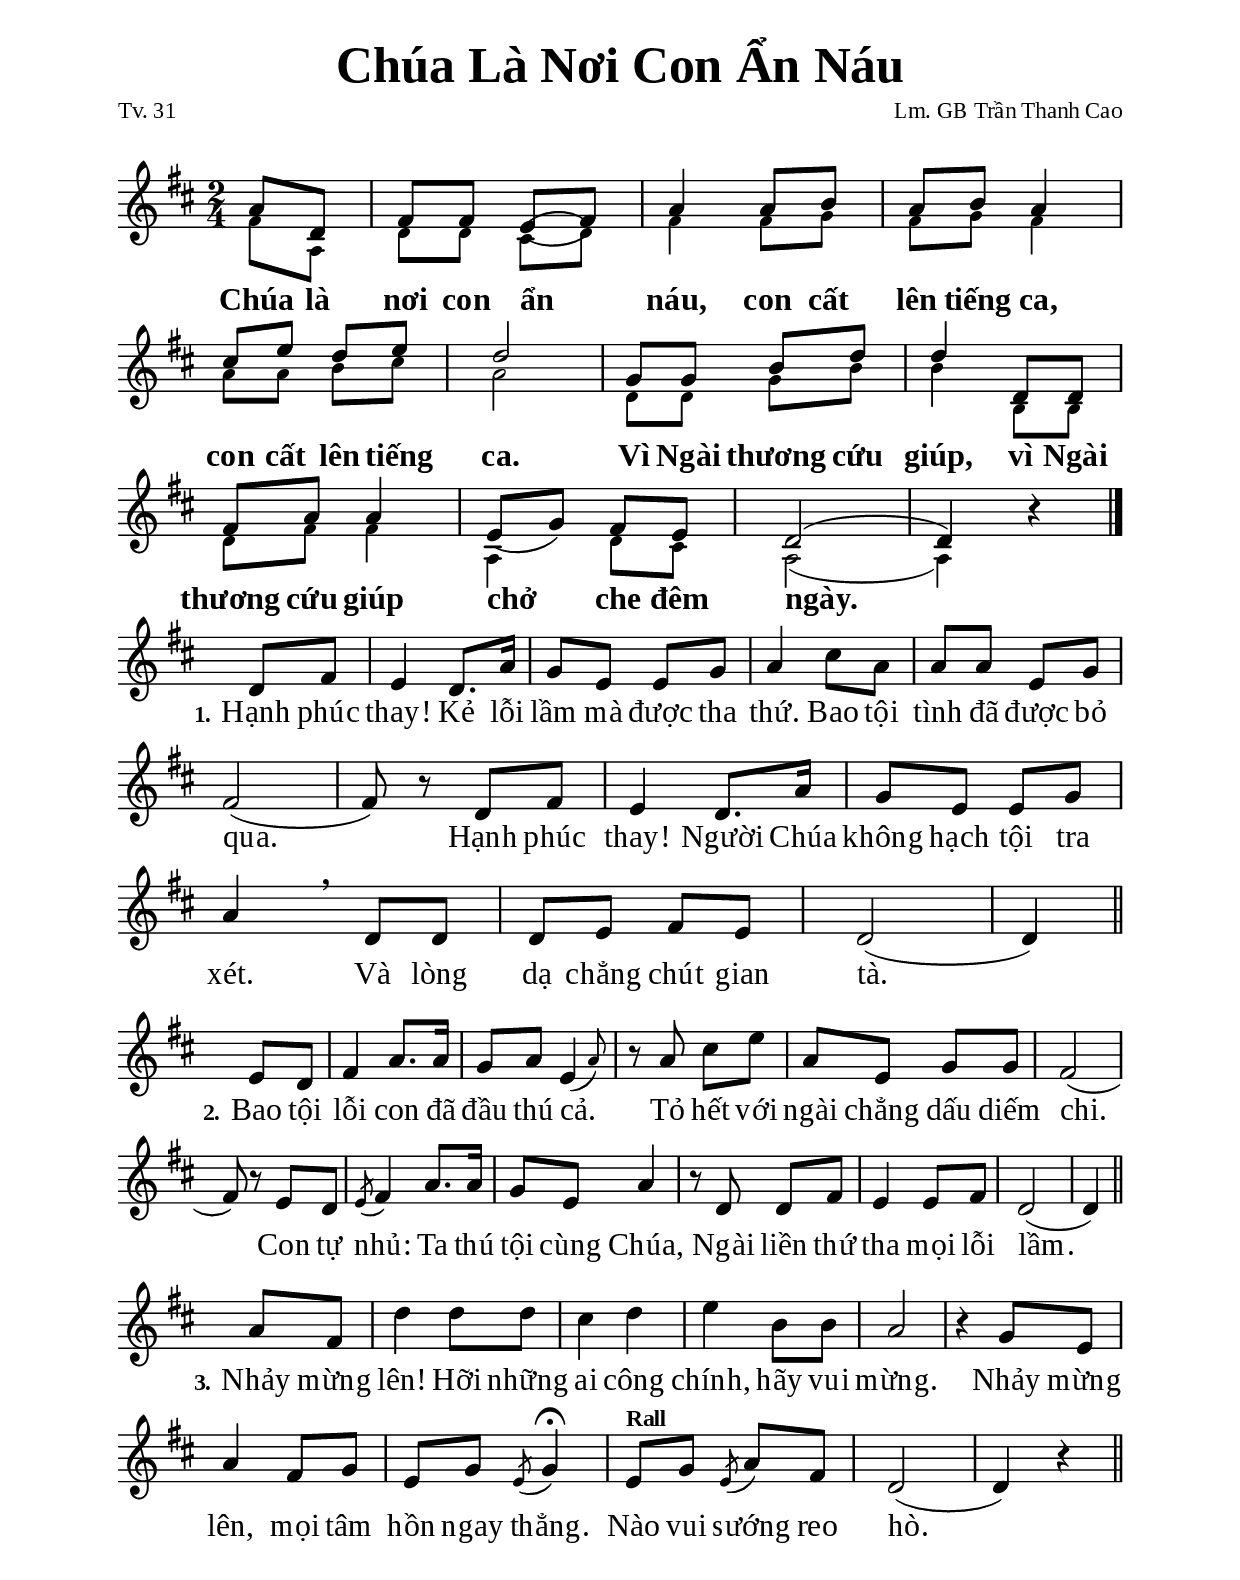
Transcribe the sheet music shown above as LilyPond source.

% Cài đặt chung
\version "2.20.0"
\include "english.ly"

\header {
  title = \markup { \fontsize #3 "Chúa Là Nơi Con Ẩn Náu" }
  poet = "Tv. 31"
  composer = "Lm. GB Trần Thanh Cao"
  arranger = " "
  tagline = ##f
}

\paper {
  #(set-paper-size "a4")
  top-margin = 10\mm
  bottom-margin = 10\mm
  left-margin = 20\mm
  right-margin = 20\mm
  indent = #0
  #(define fonts
    (make-pango-font-tree
      "Liberation Serif"
      "Liberation Serif"
      "Liberation Serif"
      (/ 20 20)))
  page-count = #1
}

% Nhạc điệp khúc
nhacDiepKhucSop = \relative c'' {
  \partial 4 a8 d, |
  fs fs e _(fs) |
  a4 a8 b |
  a b a4 |
  cs8 e d e |
  d2 |
  g,8 g b d |
  d4 d,8 d |
  fs a a4 |
  e8 _(g) fs e |
  d2 ( |
  d4) r \bar "|."
}

nhacDiepKhucBass = \relative c' {
  \override NoteHead.font-size = #-2
  \partial 4 fs8 a, |
  d d cs ^(d) |
  fs4 fs8 g |
  fs g fs4 |
  a8 a b cs |
  a2 |
  d,8 d g b |
  b4 b,8 b |
  d fs fs4 |
  a, d8 cs |
  a2 ( |
  a4) r
}

% Nhạc phiên khúc
nhacPhienKhucMot = \relative c' {
  \partial 4 d8 fs |
  e4 d8. a'16 |
  g8 e e g |
  a4 cs8 a |
  a a e g |
  fs2 ( |
  fs8) r d fs |
  e4 d8. a'16 |
  g8 e e g |
  a4 \breathe d,8 d |
  d e fs e |
  d2 ( |
  d4) \bar "||"
}

nhacPhienKhucHai = \relative c' {
  \partial 4 e8 d |
  fs4 a8. a16 |
  g8 a \afterGrace e4 (a8) |
  r8 a cs e |
  a, e g g |
  fs2 ( |
  fs8) r e d |
  \acciaccatura e8 fs4 a8. a16 |
  g8 e a4 |
  r8 d, d fs |
  e4 e8 fs |
  d2 ( |
  d4) \bar "||"
}

nhacPhienKhucBa = \relative c'' {
  \partial 4 a8 fs |
  d'4 d8 d |
  cs4 d |
  e b8 b |
  a2 |
  r4 g8 e |
  a4 fs8 g |
  e g \acciaccatura e8 g4 \fermata |
  \tempo "Rall" e8 g \acciaccatura e8 a fs |
  d2 ( |
  d4) r \bar "||"
}

% Lời điệp khúc
loiDiepKhuc = \lyricmode {
  Chúa là nơi con ẩn náu, con cất lên tiếng ca,
  con cất lên tiếng ca.
  Vì Ngài thương cứu giúp,
  vì Ngài thương cứu giúp chở che đêm ngày.
}

% Lời phiên khúc
loiPhienKhucMot = \lyricmode {
  \set stanza = #"1."
  Hạnh phúc thay! Kẻ lỗi lầm mà được tha thứ.
  Bao tội tình đã được bỏ qua.
  Hạnh phúc thay! Người Chúa không hạch tội tra xét.
  Và lòng dạ chẳng chút gian tà.
}

loiPhienKhucHai = \lyricmode {
  \set stanza = #"2."
  Bao tội lỗi con đã đầu thú cả.
  Tỏ hết với ngài chẳng dấu diếm chi.
  Con tự nhủ: Ta thú tội cùng Chúa,
  Ngài liền thứ tha mọi lỗi lầm.
}

loiPhienKhucBa = \lyricmode {
  \set stanza = #"3."
  Nhảy mừng lên! Hỡi những ai công chính,
  hãy vui mừng.
  Nhảy mừng lên, mọi tâm hồn ngay thẳng.
  Nào vui sướng reo hò.
}


% Dàn trang
\score {
  \new ChoirStaff <<
    \new Staff = diepKhuc \with {
        \consists "Merge_rests_engraver"
        \magnifyStaff #(magstep +1)
      }
      <<
      \new Voice = beSop {
        \voiceOne \key d \major \time 2/4 \nhacDiepKhucSop
      }
      \new Voice = beBas {
        \voiceTwo \key d \major \time 2/4 \nhacDiepKhucBass
      }
    >>
    \new Lyrics \lyricsto beSop \loiDiepKhuc
  >>
  \layout {
    \override Lyrics.LyricText.font-series = #'bold
    \override Lyrics.LyricText.font-size = #+3
    \override Lyrics.LyricSpace.minimum-distance = #0.5
    \override Score.BarNumber.break-visibility = ##(#f #f #f)
    \override Score.SpacingSpanner.uniform-stretching = ##t
  }
}

\score {
  \new ChoirStaff <<
    \new Staff = phienKhuc \with {
        \magnifyStaff #(magstep +1)
      }
      <<
      \new Voice = beSop {
        \key d \major \time 2/4 \nhacPhienKhucMot
      }
    >>
    \new Lyrics \lyricsto beSop \loiPhienKhucMot
  >>
  \layout {
    \override Staff.TimeSignature.transparent = ##t
    \override Lyrics.LyricText.font-size = #+3
    \override Lyrics.LyricSpace.minimum-distance = #0.5
    \override Score.BarNumber.break-visibility = ##(#f #f #f)
    \override Score.SpacingSpanner.uniform-stretching = ##t
  }
}

\score {
  \new ChoirStaff <<
    \new Staff = phienKhuc \with {
        \magnifyStaff #(magstep +1)
      }
      <<
      \new Voice = beSop {
        \key d \major \time 2/4 \nhacPhienKhucHai
      }
    >>
    \new Lyrics \lyricsto beSop \loiPhienKhucHai
  >>
  \layout {
    \override Staff.TimeSignature.transparent = ##t
    \override Lyrics.LyricText.font-size = #+3
    \override Lyrics.LyricSpace.minimum-distance = #0.5
    \override Score.BarNumber.break-visibility = ##(#f #f #f)
    \override Score.SpacingSpanner.uniform-stretching = ##t
  }
}

\score {
  \new ChoirStaff <<
    \new Staff = phienKhuc \with {
        \magnifyStaff #(magstep +1)
      }
      <<
      \new Voice = beSop {
        \key d \major \time 2/4 \nhacPhienKhucBa
      }
    >>
    \new Lyrics \lyricsto beSop \loiPhienKhucBa
  >>
  \layout {
    \override Staff.TimeSignature.transparent = ##t
    \override Lyrics.LyricText.font-size = #+3
    \override Lyrics.LyricSpace.minimum-distance = #0.5
    \override Score.BarNumber.break-visibility = ##(#f #f #f)
    \override Score.SpacingSpanner.uniform-stretching = ##t
  }
}
